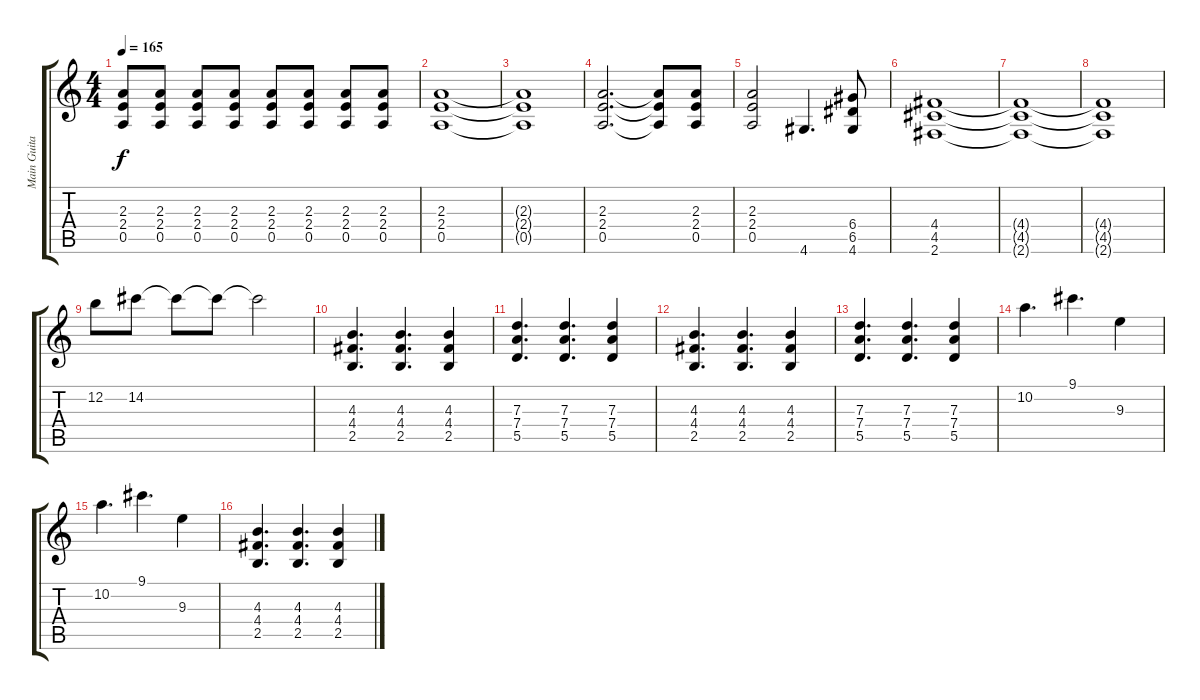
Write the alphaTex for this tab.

\track ("Main Guitar" "Main Guita") {instrument overdrivenguitar}
\staff {score tabs}
\tuning (E4 B3 G3 D3 A2 E2) {hide}
\ts (4 4)
\tempo 165
\clef g2
\ks c
(2.3 2.4 0.5).8{dy f} (2.3 2.4 0.5).8 (2.3 2.4 0.5).8 (2.3 2.4 0.5).8 (2.3 2.4 0.5).8 (2.3 2.4 0.5).8 (2.3 2.4 0.5).8 (2.3 2.4 0.5).8 |
(2.3 2.4 0.5).1 |
(2.3{t} 2.4{t} 0.5{t}).1 |
(2.3 2.4 0.5).2{d} (2.3{t} 2.4{t} 0.5{t}).8 (2.3 2.4 0.5).8 |
(2.3 2.4 0.5).2 4.6.4{d} (6.4 6.5 4.6).8 |
(4.4 4.5 2.6).1 |
(4.4{t} 4.5{t} 2.6{t}).1 |
(4.4{t} 4.5{t} 2.6{t}).1 |
12.2.8 14.2.8 14.2{t}.8 14.2{t}.8 14.2{t}.2 |
(4.3 4.4 2.5).4{d} (4.3 4.4 2.5).4{d} (4.3 4.4 2.5).4 |
(7.3 7.4 5.5).4{d} (7.3 7.4 5.5).4{d} (7.3 7.4 5.5).4 |
(4.3 4.4 2.5).4{d} (4.3 4.4 2.5).4{d} (4.3 4.4 2.5).4 |
(7.3 7.4 5.5).4{d} (7.3 7.4 5.5).4{d} (7.3 7.4 5.5).4 |
10.2.4{d} 9.1.4{d} 9.3.4 |
10.2.4{d} 9.1.4{d} 9.3.4 |
(4.3 4.4 2.5).4{d} (4.3 4.4 2.5).4{d} (4.3 4.4 2.5).4
